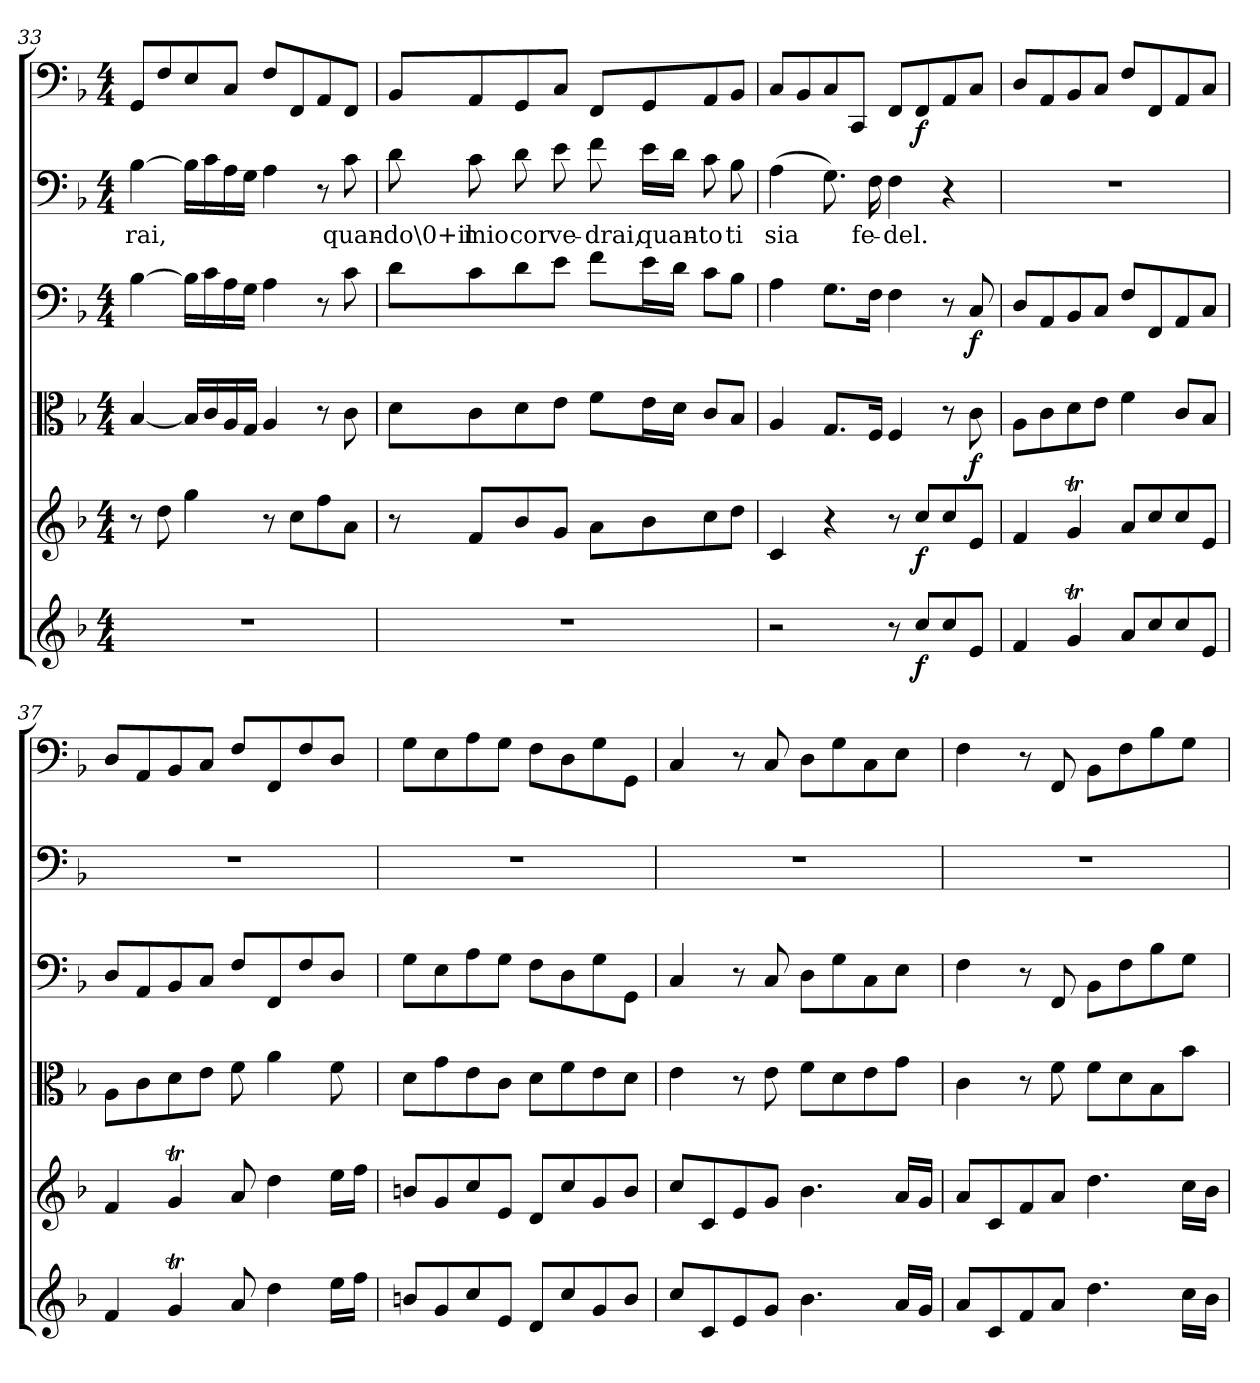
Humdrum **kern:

**kern	**dynam	**kern	**dynam	**kern	**dynam	**kern	**dynam	**kern	**text	**kern	**dynam
*part6	*part6	*part5	*part5	*part4	*part4	*part3	*part3	*part2	*part2	*part1	*part1
*staff6	*staff6	*staff5	*staff5	*staff4	*staff4	*staff3	*staff3	*staff2	*staff2	*staff1	*staff1
*clefG2	*	*clefG2	*	*clefC3	*	*clefF4	*	*clefF4	*	*clefF4	*
*k[b-]	*	*k[b-]	*	*k[b-]	*	*k[b-]	*	*k[b-]	*	*k[b-]	*
*F:	*	*F:	*	*F:	*	*F:	*	*F:	*	*F:	*
*M4/4	*	*M4/4	*	*M4/4	*	*M4/4	*	*M4/4	*	*M4/4	*
=33	=33	=33	=33	=33	=33	=33	=33	=33	=33	=33	=33
1r	.	8r	.	[4B-/	.	[4B-\	.	[4B-\	-rai,	8GG/L	.
.	.	8dd\	.	.	.	.	.	.	.	8F/	.
.	.	4gg\	.	16B-/LL]	.	16B-\LL]	.	16B-\LL]	.	8E/	.
.	.	.	.	16c/	.	16c\	.	16c\	.	.	.
.	.	.	.	16A/	.	16A\	.	16A\	.	8C/J	.
.	.	.	.	16G/JJ	.	16G\JJ	.	16G\JJ	.	.	.
.	.	8r	.	4A/	.	4A\	.	4A\	.	8F/L	.
.	.	8cc\L	.	.	.	.	.	.	.	8FF/	.
.	.	8ff\	.	8r	.	8r	.	8r	.	8AA/	.
.	.	8a\J	.	8c\	.	8c\	.	8c\	quan-	8FF/J	.
=34	=34	=34	=34	=34	=34	=34	=34	=34	=34	=34	=34
1r	.	8r	.	8d\L	.	8d\L	.	8d\	-do\0+il	8BB-/L	.
.	.	8f/L	.	8c\	.	8c\	.	8c\	mio	8AA/	.
.	.	8b-/	.	8d\	.	8d\	.	8d\	cor	8GG/	.
.	.	8g/J	.	8e\J	.	8e\J	.	8e\	ve-	8C/J	.
.	.	8a\L	.	8f\L	.	8f\L	.	8f\	-drai,	8FF/L	.
.	.	8b-\	.	16e\L	.	16e\L	.	16e\LL	quan-	8GG/	.
.	.	.	.	16d\JJ	.	16d\JJ	.	16d\JJ	.	.	.
.	.	8cc\	.	8c/L	.	8c\L	.	8c\	-to	8AA/	.
.	.	8dd\J	.	8B-/J	.	8B-\J	.	8B-\	ti	8BB-/J	.
=35	=35	=35	=35	=35	=35	=35	=35	=35	=35	=35	=35
2r	.	4c/	.	4A/	.	4A\	.	(4A\	sia	8C/L	.
.	.	.	.	.	.	.	.	.	.	8BB-/	.
.	.	4r	.	8.G/L	.	8.G\L	.	8.G\)	.	8C/	.
.	.	.	.	.	.	.	.	.	.	8CC/J	.
.	.	.	.	16F/Jk	.	16F\Jk	.	16F\	fe-	.	.
8r	.	8r	.	4F/	.	4F\	.	4F\	-del.	8FF/L	.
8cc/L	f	8cc/L	f	.	.	.	.	.	.	8FF/	f
8cc/	.	8cc/	.	8r	.	8r	.	4r	.	8AA/	.
8e/J	.	8e/J	.	8c\	f	8C/	f	.	.	8C/J	.
=36	=36	=36	=36	=36	=36	=36	=36	=36	=36	=36	=36
4f/	.	4f/	.	8A\L	.	8D/L	.	1r	.	8D/L	.
.	.	.	.	8c\	.	8AA/	.	.	.	8AA/	.
4gT/	.	4gT/	.	8d\	.	8BB-/	.	.	.	8BB-/	.
.	.	.	.	8e\J	.	8C/J	.	.	.	8C/J	.
8a/L	.	8a/L	.	4f\	.	8F/L	.	.	.	8F/L	.
8cc/	.	8cc/	.	.	.	8FF/	.	.	.	8FF/	.
8cc/	.	8cc/	.	8c/L	.	8AA/	.	.	.	8AA/	.
8e/J	.	8e/J	.	8B-/J	.	8C/J	.	.	.	8C/J	.
=37	=37	=37	=37	=37	=37	=37	=37	=37	=37	=37	=37
4f/	.	4f/	.	8A\L	.	8D/L	.	1r	.	8D/L	.
.	.	.	.	8c\	.	8AA/	.	.	.	8AA/	.
4gT/	.	4gT/	.	8d\	.	8BB-/	.	.	.	8BB-/	.
.	.	.	.	8e\J	.	8C/J	.	.	.	8C/J	.
8a/	.	8a/	.	8f\	.	8F/L	.	.	.	8F/L	.
4dd\	.	4dd\	.	4a\	.	8FF/	.	.	.	8FF/	.
.	.	.	.	.	.	8F/	.	.	.	8F/	.
16ee\LL	.	16ee\LL	.	8f\	.	8D/J	.	.	.	8D/J	.
16ff\JJ	.	16ff\JJ	.	.	.	.	.	.	.	.	.
=38	=38	=38	=38	=38	=38	=38	=38	=38	=38	=38	=38
8bn/L	.	8bn/L	.	8d\L	.	8G\L	.	1r	.	8G\L	.
8g/	.	8g/	.	8g\	.	8E\	.	.	.	8E\	.
8cc/	.	8cc/	.	8e\	.	8A\	.	.	.	8A\	.
8e/J	.	8e/J	.	8c\J	.	8G\J	.	.	.	8G\J	.
8d/L	.	8d/L	.	8d\L	.	8F\L	.	.	.	8F\L	.
8cc/	.	8cc/	.	8f\	.	8D\	.	.	.	8D\	.
8g/	.	8g/	.	8e\	.	8G\	.	.	.	8G\	.
8b/J	.	8b/J	.	8d\J	.	8GG\J	.	.	.	8GG\J	.
=39	=39	=39	=39	=39	=39	=39	=39	=39	=39	=39	=39
8cc/L	.	8cc/L	.	4e\	.	4C/	.	1r	.	4C/	.
8c/	.	8c/	.	.	.	.	.	.	.	.	.
8e/	.	8e/	.	8r	.	8r	.	.	.	8r	.
8g/J	.	8g/J	.	8e\	.	8C/	.	.	.	8C/	.
4.b-\	.	4.b-\	.	8f\L	.	8D\L	.	.	.	8D\L	.
.	.	.	.	8d\	.	8G\	.	.	.	8G\	.
.	.	.	.	8e\	.	8C\	.	.	.	8C\	.
16a/LL	.	16a/LL	.	8g\J	.	8E\J	.	.	.	8E\J	.
16g/JJ	.	16g/JJ	.	.	.	.	.	.	.	.	.
=40	=40	=40	=40	=40	=40	=40	=40	=40	=40	=40	=40
8a/L	.	8a/L	.	4c\	.	4F\	.	1r	.	4F\	.
8c/	.	8c/	.	.	.	.	.	.	.	.	.
8f/	.	8f/	.	8r	.	8r	.	.	.	8r	.
8a/J	.	8a/J	.	8f\	.	8FF/	.	.	.	8FF/	.
4.dd\	.	4.dd\	.	8f\L	.	8BB-\L	.	.	.	8BB-\L	.
.	.	.	.	8d\	.	8F\	.	.	.	8F\	.
.	.	.	.	8B-\	.	8B-\	.	.	.	8B-\	.
16cc\LL	.	16cc\LL	.	8b-\J	.	8G\J	.	.	.	8G\J	.
16b-\JJ	.	16b-\JJ	.	.	.	.	.	.	.	.	.
=	=	=	=	=	=	=	=	=	=	=	=
*-	*-	*-	*-	*-	*-	*-	*-	*-	*-	*-	*-
